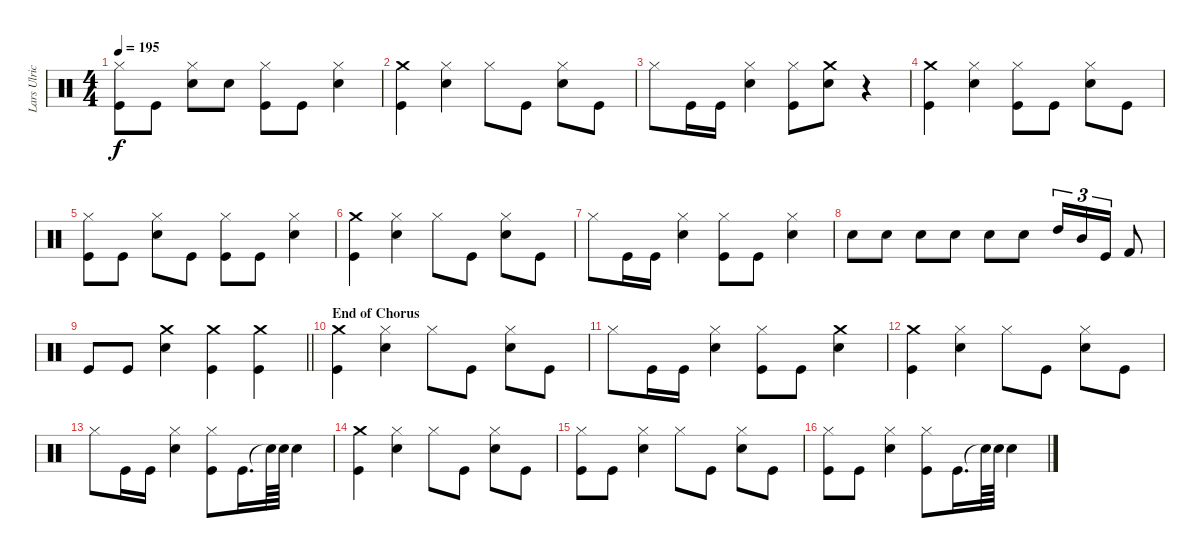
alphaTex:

\track ("Lars Ulrich" "Lars Ulric") {instrument percussion}
\staff {score}
\articulation defaults
\ts (4 4)
\tempo 195
\clef neutral
\ks c
("Kick (hit)" "Hi-Hat (closed)").8{dy f} "Kick (hit)".8 ("Snare (hit) 2" "Hi-Hat (closed)").8 "Snare (hit) 2".8 ("Kick (hit)" "Hi-Hat (closed)").8 "Kick (hit)".8 ("Snare (hit) 2" "Hi-Hat (closed)").4 |
("Kick (hit)" "Crash medium (hit)").4 ("Hi-Hat (closed)" "Snare (hit) 2").4 "Hi-Hat (closed)".8 "Kick (hit)".8 ("Snare (hit) 2" "Hi-Hat (closed)").8 "Kick (hit)".8 |
"Hi-Hat (closed)".8 "Kick (hit)".16 "Kick (hit)".16 ("Snare (hit) 2" "Hi-Hat (closed)").4 ("Kick (hit)" "Hi-Hat (closed)").8 ("Crash medium (hit)" "Snare (hit) 2").8 r.4 |
("Kick (hit)" "Crash medium (hit)").4 ("Hi-Hat (closed)" "Snare (hit) 2").4 ("Kick (hit)" "Hi-Hat (closed)").8 "Kick (hit)".8 ("Snare (hit) 2" "Hi-Hat (closed)").8 "Kick (hit)".8 |
("Hi-Hat (closed)" "Kick (hit)").8 "Kick (hit)".8 ("Snare (hit) 2" "Hi-Hat (closed)").8 "Kick (hit)".8 ("Hi-Hat (closed)" "Kick (hit)").8 "Kick (hit)".8 ("Snare (hit) 2" "Hi-Hat (closed)").4 |
("Kick (hit)" "Crash medium (hit)").4 ("Hi-Hat (closed)" "Snare (hit) 2").4 "Hi-Hat (closed)".8 "Kick (hit)".8 ("Snare (hit) 2" "Hi-Hat (closed)").8 "Kick (hit)".8 |
"Hi-Hat (closed)".8 "Kick (hit)".16 "Kick (hit)".16 ("Snare (hit) 2" "Hi-Hat (closed)").4 ("Kick (hit)" "Hi-Hat (closed)").8 "Kick (hit)".8 ("Snare (hit) 2" "Hi-Hat (closed)").4 |
"Snare (hit) 2".8 "Snare (hit) 2".8 "Snare (hit) 2".8 "Snare (hit) 2".8 "Snare (hit) 2".8 "Snare (hit) 2".8 "High Tom (hit)".16{tu (3 2)} "Mid Tom (hit)".16{tu (3 2)} "Kick (hit)".16{tu (3 2)} "Kick (hit) 2".8 |
\barLineRight lightlight "Kick (hit)".8 "Kick (hit)".8
("Crash medium (hit)" "Snare (hit) 2").4 ("Crash medium (hit)" "Kick (hit)").4 ("Crash medium (hit)" "Kick (hit)").4 |
\section ("" "End of Chorus")
("Kick (hit)" "Crash medium (hit)").4 ("Hi-Hat (closed)" "Snare (hit) 2").4 "Hi-Hat (closed)".8 "Kick (hit)".8 ("Snare (hit) 2" "Hi-Hat (closed)").8 "Kick (hit)".8 |
"Hi-Hat (closed)".8 "Kick (hit)".16 "Kick (hit)".16 ("Snare (hit) 2" "Hi-Hat (closed)").4 ("Kick (hit)" "Hi-Hat (closed)").8 "Kick (hit)".8 ("Crash medium (hit)" "Snare (hit) 2").4 |
("Kick (hit)" "Crash medium (hit)").4 ("Hi-Hat (closed)" "Snare (hit) 2").4 "Hi-Hat (closed)".8 "Kick (hit)".8 ("Snare (hit) 2" "Hi-Hat (closed)").8 "Kick (hit)".8 |
"Hi-Hat (closed)".8 "Kick (hit)".16 "Kick (hit)".16 ("Snare (hit) 2" "Hi-Hat (closed)").4 ("Kick (hit)" "Hi-Hat (closed)").8 "Kick (hit)".16{d} "Snare (hit)"{t}.64 "Snare (hit) 2".64 "Snare (hit) 2".4 |
("Kick (hit)" "Crash medium (hit)").4 ("Snare (hit) 2" "Hi-Hat (closed)").4 "Hi-Hat (closed)".8 "Kick (hit)".8 ("Snare (hit) 2" "Hi-Hat (closed)").8 "Kick (hit)".8 |
("Kick (hit)" "Hi-Hat (closed)").8 "Kick (hit)".8 ("Snare (hit) 2" "Hi-Hat (closed)").4 "Hi-Hat (closed)".8 "Kick (hit)".8 ("Snare (hit) 2" "Hi-Hat (closed)").8 "Kick (hit)".8 |
("Hi-Hat (closed)" "Kick (hit)").8 "Kick (hit)".8 ("Snare (hit) 2" "Hi-Hat (closed)").4 ("Hi-Hat (closed)" "Kick (hit)").8 "Kick (hit)".16{d} "Snare (hit)"{t}.64 "Snare (hit) 2".64 "Snare (hit) 2".4
